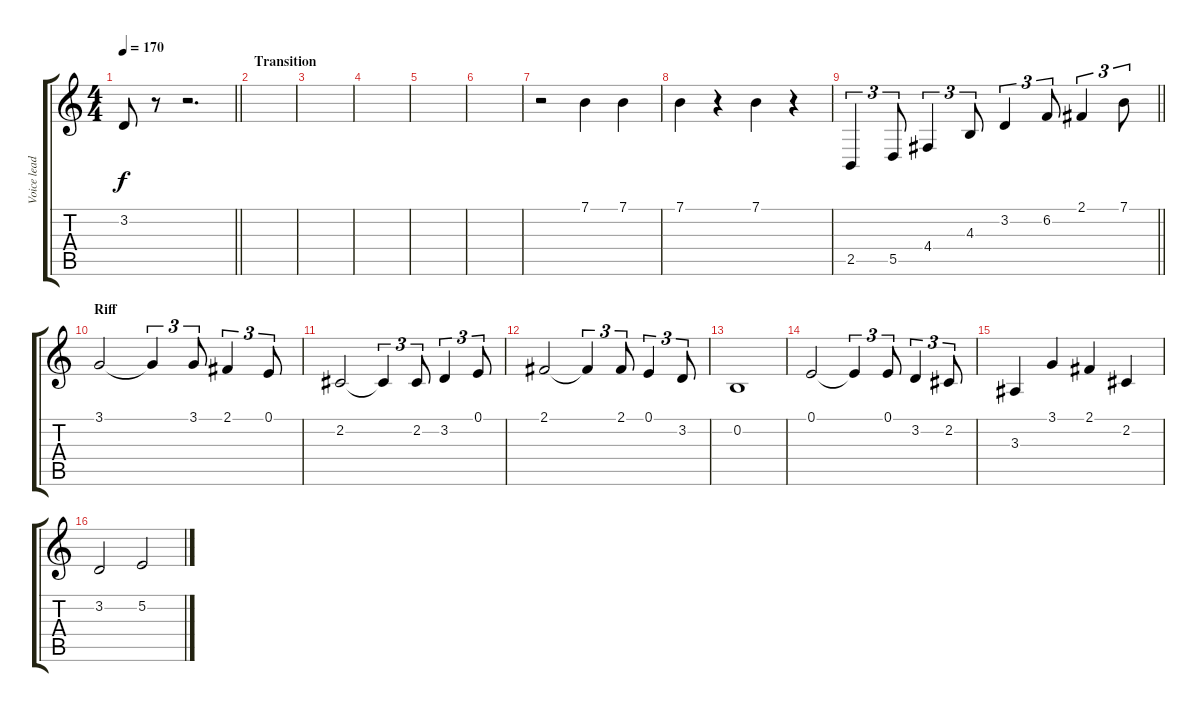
\track ("Voice lead" "Voice lead") {instrument tenorsax}
\staff {score tabs}
\tuning (E4 B3 G3 D3 A2 E2) {hide}
\ts (4 4)
\tempo 170
\clef g2
\barLineRight lightlight
\ks c
3.2.8{dy f} r.8 r.2{d} |
\section ("" "Transition")
|
|
|
|
|
r.2 7.1.4 7.1.4 |
7.1.4 r.4 7.1.4 r.4 |
\barLineRight lightlight
2.5.4{tu (3 2)} 5.5.8{tu (3 2)} 4.4.4{tu (3 2)} 4.3.8{tu (3 2)} 3.2.4{tu (3 2)} 6.2.8{tu (3 2)} 2.1.4{tu (3 2)} 7.1.8{tu (3 2)} |
\section ("" "Riff")
3.1.2 3.1{t}.4{tu (3 2)} 3.1.8{tu (3 2)} 2.1.4{tu (3 2)} 0.1.8{tu (3 2)} |
2.2.2 2.2{t}.4{tu (3 2)} 2.2.8{tu (3 2)} 3.2.4{tu (3 2)} 0.1.8{tu (3 2)} |
2.1.2 2.1{t}.4{tu (3 2)} 2.1.8{tu (3 2)} 0.1.4{tu (3 2)} 3.2.8{tu (3 2)} |
0.2.1 |
0.1.2 0.1{t}.4{tu (3 2)} 0.1.8{tu (3 2)} 3.2.4{tu (3 2)} 2.2.8{tu (3 2)} |
3.3.4 3.1.4 2.1.4 2.2.4 |
3.2.2 5.2.2
